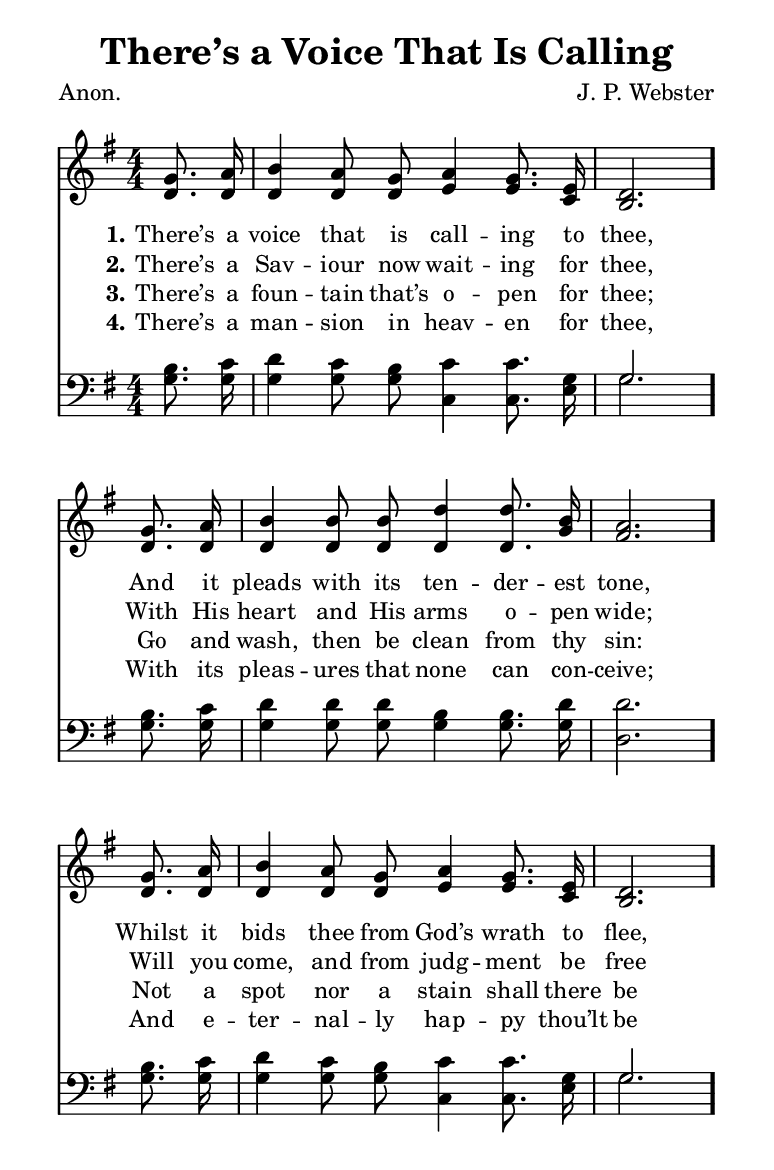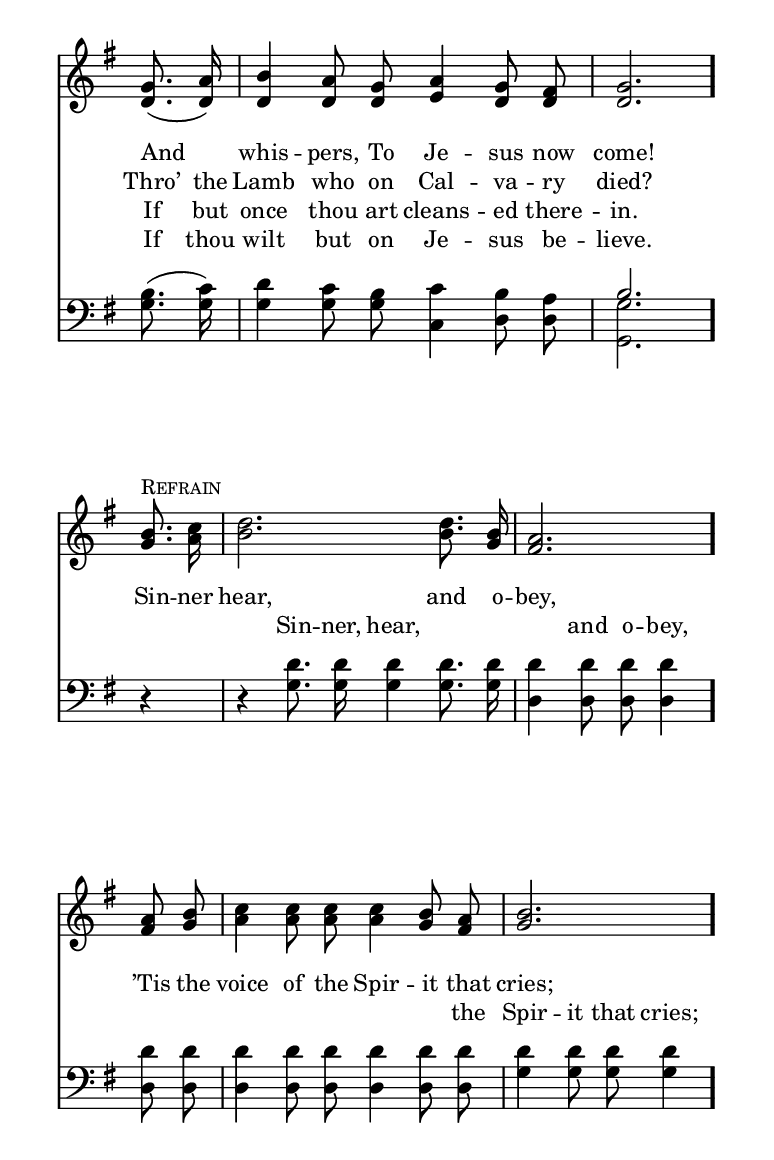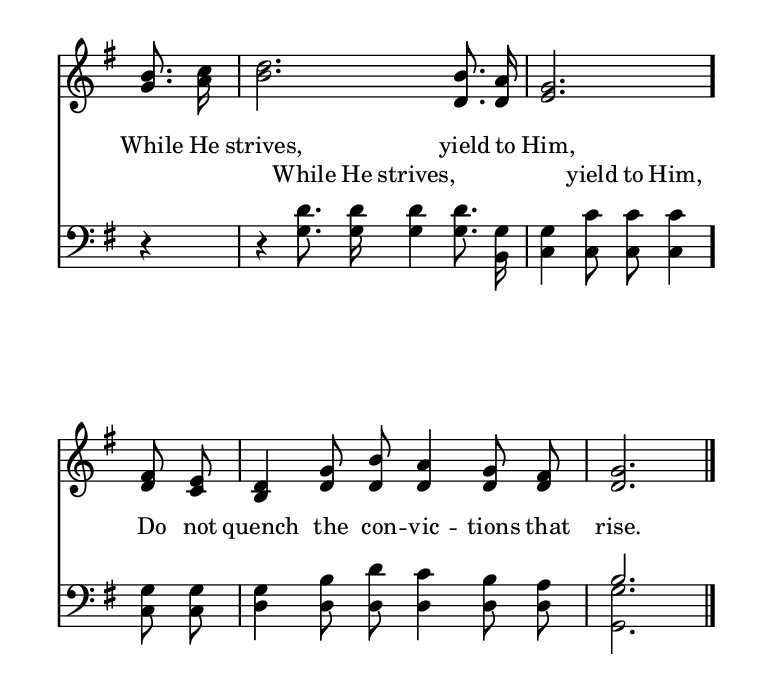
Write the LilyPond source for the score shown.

\include "common/global.ily"
\paper {
  \include "common/paper.ily"
  ragged-last-bottom = ##t
  system-count = #(cond (is-eogsized 6) (#t #f))
  systems-per-page = #(cond (is-eogsized 4) (#t #f))
}

\header{
  %gospel
  hymnnumber = "126"
  title = "There’s a Voice That Is Calling"
  tunename = "Sweet Bye and Bye"
  meter = ""
  poet = "Anon."
  composer = "J. P. Webster"
  %copyright = ""
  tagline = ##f
}

% for fermata in MIDI
ta = { \tempo 4=80 }
tb = { \tempo 4=40 }

patternAA = { c8.  c16  | c4 c8 c8 c4 c8. c16 c2. }
patternAB = { c8.( c16) | c4 c8 c8 c4 c8  c8  c2. }

patternBA = { c8. c16 | c2. c8. c16 c2. }
patternBB = { c8 c8 | c4 c8 c8 c4 c8 c8 | c2. }

patternCA = { c4 | c4 c8. c16 c4 c8. c16 | c4 c8 c8 c4 }
patternCB = { c8 c8 | c4 c8 c8 c4 c8 c8 | c4 c8 c8 c4 }

global = {
  \include "common/overrides.ily"
  \override Staff.TimeSignature.style = #'numbered
  \time 4/4
  \override Score.MetronomeMark.transparent = ##t % hide all fermata changes too
  \ta
  \key g \major
  \partial 4
  \autoBeamOff
}

notesSoprano = {
\global
\relative c'' {

  \changePitch \patternAA { g a | b a g a g e | d }
  \changePitch \patternAA { g a | b b b d d b | a }
  \changePitch \patternAA { g a | b a g a g e | d }
  \changePitch \patternAB { g a | b a g a g fis | g }

  << s^\markup { \small \caps "Refrain" }
  \changePitch \patternBA { b c | d d b a } >>
  \changePitch \patternBB { a b | c c c c b a | b }
  \changePitch \patternBA { b c | d b a g }
  \changePitch \patternBB { fis e | d g b a g fis | g }

  \bar "|."

}
}

notesAlto = {
\global
\relative e' {

  \changePitch \patternAA { d d | d d d e e c | b }
  \changePitch \patternAA { d d | d d d d d g | fis }
  \changePitch \patternAA { d d | d d d e e c | b }
  \changePitch \patternAB { d d | d d d e d d | d }

  \changePitch \patternBA { g a | b b g | fis }
  \changePitch \patternBB { fis g | a a a a g fis | g }
  \changePitch \patternBA { g a | b d, d | e }
  \changePitch \patternBB { d c | b d d d d d | d }

}
}

notesTenor = {
\global
\relative a {

  \changePitch \patternAA { b c | d c b c c g | g }
  \changePitch \patternAA { b c | d d d b b d | d }
  \changePitch \patternAA { b c | d c b c c g | g }
  \changePitch \patternAB { b c | d c b c b a | b}

  \changePitch \patternCA { r | r d d d d d | d d d d }
  \changePitch \patternCB { d d | d d d d d d | d d d d }
  \changePitch \patternCA { r | r d d d d g, | g c c c }
  \changePitch \patternBB { g g | g b d c b a | b }

}
}

notesBass = {
\global
\relative f {

  \changePitch \patternAA { g g | g g g c, c e | g }
  \changePitch \patternAA { g g | g g g g g g | d }
  \changePitch \patternAA { g g | g g g c, c e | g }
  \changePitch \patternAB { g g | g g g c, d d | <g g,> }

  \changePitch \patternCA { r | r g g g g g | d d d d }
  \changePitch \patternCB { d d | d d d d d d | g g g g }
  \changePitch \patternCA { r | r g g g g b, | c c c c }
  \changePitch \patternBB { c c | d d d d d d | <g g,> }

}
}

Refrain = \lyricmode {

Sin -- ner hear, and o -- bey, \bar "."
’Tis the voice of the Spir -- it that cries; \bar "."
While He strives, yield to Him, \bar "."
Do not quench the con -- vic -- tions that rise. \bar "."

}

wordsA = \lyricmode {
\set stanza = "1."

There’s a voice that is call -- ing to thee, \bar "."
And it pleads with its ten -- der -- est tone, \bar "."
Whilst it bids thee from God’s wrath to flee, \bar "."
And whis -- pers, To Je -- sus now come! \bar "."

}

wordsB = \lyricmode {
\set stanza = "2."

There’s a Sav -- iour now wait -- ing for thee,
With His heart and His arms o -- pen wide;
Will you come, and from judg -- ment be free
{ \mon } Thro’ the { \moff } Lamb who on Cal -- va -- ry died?

\Refrain

}

wordsC = \lyricmode {
\set stanza = "3."

There’s a foun -- tain that’s o -- pen for thee;
Go and wash, then be clean from thy sin:
Not a spot nor a stain shall there be
{ \mon } If but { \moff } once thou art cleans -- ed there -- in.

}

wordsD = \lyricmode {
\set stanza = "4."

There’s a man -- sion in heav -- en for thee,
With its pleas -- ures that none can con -- ceive;
And e -- ter -- nal -- ly hap -- py thou’lt be
{ \mon } If thou { \moff } wilt but on Je -- sus be -- lieve.

}

underWords = \lyricmode {

{ \repeat unfold 36 { \skip 4 } }
Sin -- ner, hear, { \repeat unfold 3 { \skip 4 } } and o -- bey,
{ \repeat unfold 7 { \skip 4 } }
the Spir -- it that cries;
While He strives, { \repeat unfold 3 { \skip 4 } } yield to Him,

}

\score {
  \context ChoirStaff <<
    \context Staff = upper <<
      \set Staff.autoBeaming = ##f
      \set ChoirStaff.systemStartDelimiter = #'SystemStartBar
      \set ChoirStaff.printPartCombineTexts = ##f
      \partcombine #'(2 . 9) \notesSoprano \notesAlto
      \context NullVoice = sopranos { \voiceOne << \notesSoprano >> }
      \context NullVoice = altos { \voiceTwo << \notesAlto >> }
      \context Lyrics = one   \lyricsto sopranos \wordsA
      \context Lyrics = two   \lyricsto sopranos \wordsB
      \context Lyrics = three \lyricsto sopranos \wordsC
      \context Lyrics = four  \lyricsto sopranos \wordsD
    >>
    \context Staff = men <<
      \set Staff.autoBeaming = ##f
      \clef bass
      \set ChoirStaff.printPartCombineTexts = ##f
      \partcombine #'(2 . 9) \notesTenor \notesBass
      \context NullVoice = tenors { \voiceOne << \notesTenor >> }
      \context NullVoice = basses { \voiceTwo << \notesBass >> }
    >>
    \context Lyrics = three \lyricsto tenors \underWords
  >>
  \layout {
    \include "common/layout.ily"
  }
  \midi{
    \include "common/midi.ily"
  }
}

\version "2.19.49"  % necessary for upgrading to future LilyPond versions.

% vi:set et ts=2 sw=2 ai nocindent syntax=lilypond:
